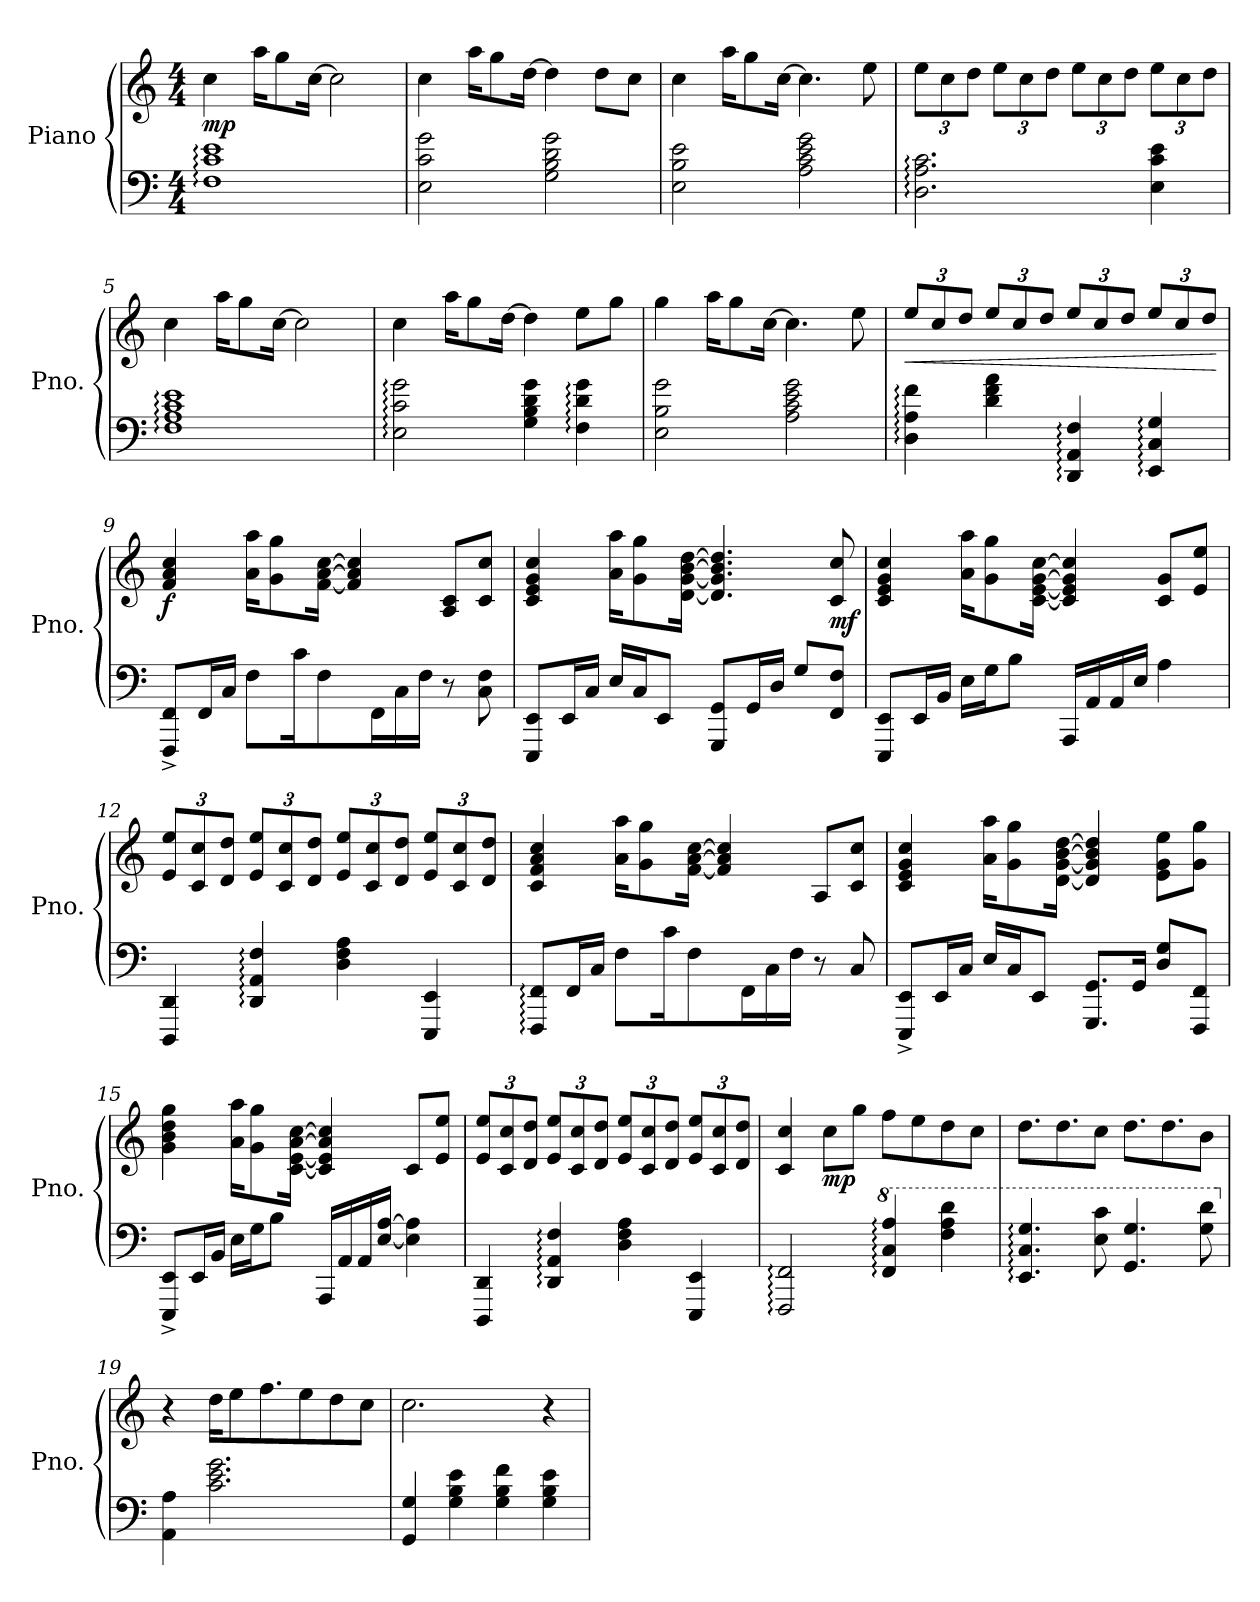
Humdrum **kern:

**kern	**kern	**dynam
*part1	*part1	*part1
*staff2	*staff1	*staff1/2
*I"Piano	*	*
*I'Pno.	*	*
*clefF4	*clefG2	*
*k[]	*k[]	*
*M4/4	*M4/4	*
*MM90	*MM90	*
=1	=1	=1
!	!	!LO:DY:b
1F: 1c: 1e:	4cc\	mp
.	16aa\KL	.
.	8gg\	.
.	[16cc\Jk	.
.	2cc\]	.
=2	=2	=2
2E\ 2c\ 2g\	4cc\	.
.	16aa\KL	.
.	8gg\	.
.	[16dd\Jk	.
2G\ 2B\ 2d\ 2g\	4dd\]	.
.	8dd\L	.
.	8cc\J	.
=3	=3	=3
2E\ 2B\ 2e\	4cc\	.
.	16aa\KL	.
.	8gg\	.
.	[16cc\Jk	.
2A\ 2c\ 2e\ 2g\	4.cc\]	.
.	8ee\	.
=4	=4	=4
*	*Xbrackettup	*
2.D\: 2.A\: 2.c\:	12ee\L	.
.	12cc\	.
.	12dd\J	.
.	12ee\L	.
.	12cc\	.
.	12dd\J	.
.	12ee\L	.
.	12cc\	.
.	12dd\J	.
4E\ 4c\ 4e\	12ee\L	.
.	12cc\	.
.	12dd\J	.
=5	=5	=5
1F: 1A: 1c: 1e:	4cc\	.
.	16aa\KL	.
.	8gg\	.
.	[16cc\Jk	.
.	2cc\]	.
!!LO:LB:g=z
=6	=6	=6
2E\: 2c\: 2g\:	4cc\	.
.	16aa\KL	.
.	8gg\	.
.	[16dd\Jk	.
4G\ 4B\ 4d\ 4g\	4dd\]	.
4F\: 4d\: 4g\:	8ee\L	.
.	8gg\J	.
=7	=7	=7
2E\ 2B\ 2g\	4gg\	.
.	16aa\KL	.
.	8gg\	.
.	[16cc\Jk	.
2A\ 2c\ 2e\ 2g\	4.cc\]	.
.	8ee\	.
=8	=8	=8
!	!	!LO:HP:b
4D\: 4A\: 4f\:	12ee/L	<
.	12cc/	.
.	12dd/J	.
4d\ 4f\ 4a\	12ee/L	.
.	12cc/	.
.	12dd/J	.
4DD/: 4AA/: 4F/:	12ee/L	.
.	12cc/	.
.	12dd/J	.
4EE/: 4C/: 4G/:	12ee/L	.
.	12cc/	.
.	12dd/J	.
.	.	[
=9	=9	=9
!	!	!LO:DY:b
8FFF/^ 8FF/^L	4f/ 4a/ 4cc/	f
16FF/L	.	.
16C/JJ	.	.
8F\L	16a\ 16aa\KL	.
.	8g\ 8gg\	.
16c\K	.	.
8F\	[16f\ [16a\ [16cc\Jk	.
.	4f/] 4a/] 4cc/]	.
16FF\L	.	.
16C\	.	.
16F\JJ	.	.
8r	8A/ 8c/L	.
8C\ 8F\	8c/ 8cc/J	.
!!LO:LB:g=z
=10	=10	=10
8EEE/ 8EE/L	4c/ 4e/ 4g/ 4cc/	.
16EE/L	.	.
16C/JJ	.	.
16E/LL	16a\ 16aa\KL	.
16C/J	8g\ 8gg\	.
8EE/J	.	.
.	[16d\ [16g\ [16b\ [16dd\Jk	.
8GGG/ 8GG/L	4.d/] 4.g/] 4.b/] 4.dd/]	.
16GG/L	.	.
16D/JJ	.	.
8G/L	.	.
!	!	!LO:DY:b
8FF/ 8F/J	8c/ 8cc/	mf
=11	=11	=11
8EEE/ 8EE/L	4c/ 4e/ 4g/ 4cc/	.
16EE/L	.	.
16BB/JJ	.	.
16E\LL	16a\ 16aa\KL	.
16G\J	8g\ 8gg\	.
8B\J	.	.
.	[16c\ [16e\ [16g\ [16cc\Jk	.
16AAA/LL	4c/] 4e/] 4g/] 4cc/]	.
16AA/	.	.
16AA/	.	.
16E/JJ	.	.
4A\	8c/ 8g/L	.
.	8e/ 8ee/J	.
=12	=12	=12
4DDD/ 4DD/	12e/ 12ee/L	.
.	12c/ 12cc/	.
.	12d/ 12dd/J	.
4DD/: 4AA/: 4F/:	12e/ 12ee/L	.
.	12c/ 12cc/	.
.	12d/ 12dd/J	.
4D\ 4F\ 4A\	12e/ 12ee/L	.
.	12c/ 12cc/	.
.	12d/ 12dd/J	.
4EEE/ 4EE/	12e/ 12ee/L	.
.	12c/ 12cc/	.
.	12d/ 12dd/J	.
!!LO:LB:g=z
=13	=13	=13
8FFF/: 8FF/:L	4c/ 4f/ 4a/ 4cc/	.
16FF/L	.	.
16C/JJ	.	.
8F\L	16a\ 16aa\KL	.
.	8g\ 8gg\	.
16c\K	.	.
8F\	[16f\ [16a\ [16cc\Jk	.
.	4f/] 4a/] 4cc/]	.
16FF\L	.	.
16C\	.	.
16F\JJ	.	.
8r	8A/L	.
8C/	8c/ 8cc/J	.
=14	=14	=14
8EEE/^ 8EE/^L	4c/ 4e/ 4g/ 4cc/	.
16EE/L	.	.
16C/JJ	.	.
16E/LL	16a\ 16aa\KL	.
16C/J	8g\ 8gg\	.
8EE/J	.	.
.	[16d\ [16g\ [16b\ [16dd\Jk	.
8.GGG/ 8.GG/L	4d/] 4g/] 4b/] 4dd/]	.
16GG/Jk	.	.
8D/ 8G/L	8e\ 8g\ 8ee\L	.
8FFF/ 8FF/J	8g\ 8gg\J	.
=15	=15	=15
8EEE/^ 8EE/^L	4g\ 4b\ 4dd\ 4gg\	.
16EE/L	.	.
16BB/JJ	.	.
16E\LL	16a\ 16aa\KL	.
16G\J	8g\ 8gg\	.
8B\J	.	.
.	[16c\ [16e\ [16a\ [16cc\Jk	.
16AAA/LL	4c/] 4e/] 4a/] 4cc/]	.
16AA/	.	.
16AA/	.	.
[16E/ [16A/JJ	.	.
4E\] 4A\]	8c/L	.
.	8e/ 8ee/J	.
!!LO:LB:g=z
=16	=16	=16
4DDD/ 4DD/	12e/ 12ee/L	.
.	12c/ 12cc/	.
.	12d/ 12dd/J	.
4DD/: 4AA/: 4F/:	12e/ 12ee/L	.
.	12c/ 12cc/	.
.	12d/ 12dd/J	.
4D\ 4F\ 4A\	12e/ 12ee/L	.
.	12c/ 12cc/	.
.	12d/ 12dd/J	.
4EEE/ 4EE/	12e/ 12ee/L	.
.	12c/ 12cc/	.
.	12d/ 12dd/J	.
=17	=17	=17
2FFF/: 2FF/:	4c/ 4cc/	.
!	!	!LO:DY:b
.	8cc\L	mp
.	8gg\J	.
*8va	*	*
4F/: 4c/: 4a/:	8ff\L	.
.	8ee\	.
4f\ 4a\ 4dd\	8dd\	.
.	8cc\J	.
=18	=18	=18
4.E/: 4.c/: 4.g/:	8.dd\L	.
.	8.dd\	.
8e\ 8cc\	8cc\J	.
4.G/ 4.g/	8.dd\L	.
.	8.dd\	.
8g\ 8dd\	8b\J	.
=19	=19	=19
*X8va	*	*
4AA\ 4A\	4r	.
2.c\ 2.e\ 2.g\	16dd\KL	.
.	8ee\	.
.	8.ff\	.
.	8ee\	.
.	8dd\	.
.	8cc\J	.
=20	=20	=20
4GG/ 4G/	2.cc\	.
4G\ 4B\ 4e\	.	.
4G\ 4B\ 4f\	.	.
4G\ 4B\ 4e\	4r	.
=	=	=
*-	*-	*-
